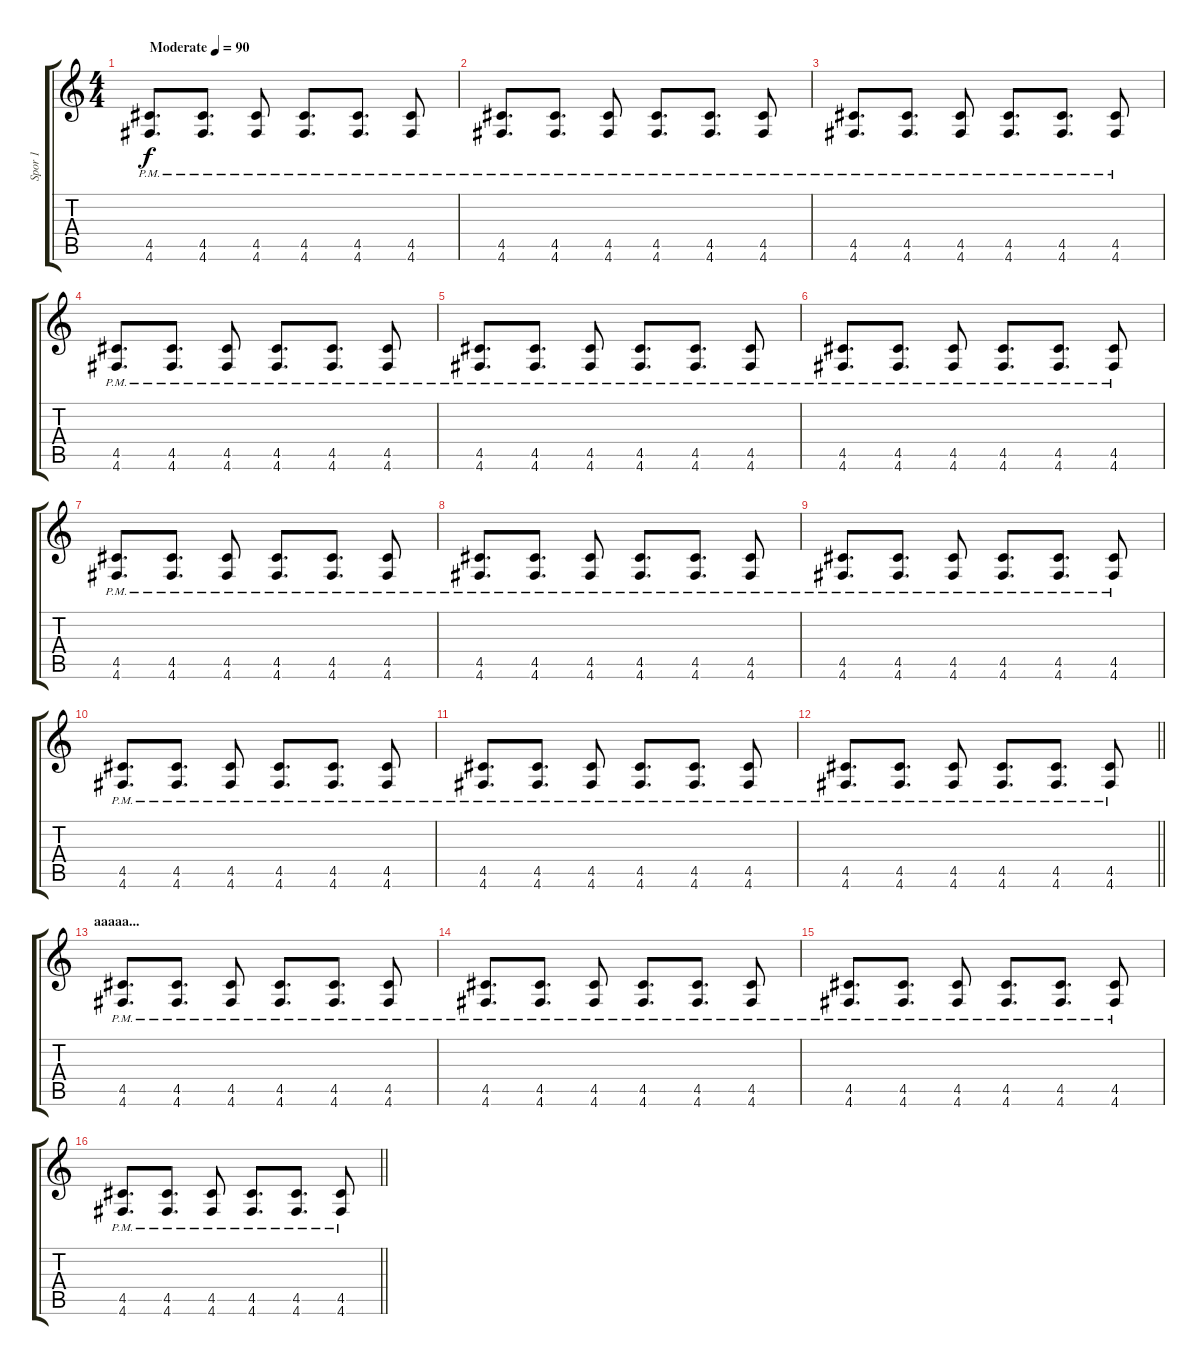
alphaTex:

\track ("Spor 1" "Spor 1") {instrument distortionguitar}
\staff {score tabs}
\tuning (E4 B3 G3 D3 A2 D2) {hide}
\ts (4 4)
\tempo (90 "Moderate")
\clef g2
\ks c
(4.5{pm} 4.6{pm}).8{d dy f volume 0 instrument distortionguitar} (4.5{pm} 4.6{pm}).8{d} (4.5{pm} 4.6{pm}).8 (4.5{pm} 4.6{pm}).8{d} (4.5{pm} 4.6{pm}).8{d} (4.5{pm} 4.6{pm}).8 |
(4.5{pm} 4.6{pm}).8{d} (4.5{pm} 4.6{pm}).8{d} (4.5{pm} 4.6{pm}).8 (4.5{pm} 4.6{pm}).8{d} (4.5{pm} 4.6{pm}).8{d} (4.5{pm} 4.6{pm}).8 |
(4.5{pm} 4.6{pm}).8{d} (4.5{pm} 4.6{pm}).8{d} (4.5{pm} 4.6{pm}).8 (4.5{pm} 4.6{pm}).8{d} (4.5{pm} 4.6{pm}).8{d} (4.5{pm} 4.6{pm}).8 |
(4.5{pm} 4.6{pm}).8{d} (4.5{pm} 4.6{pm}).8{d} (4.5{pm} 4.6{pm}).8 (4.5{pm} 4.6{pm}).8{d} (4.5{pm} 4.6{pm}).8{d} (4.5{pm} 4.6{pm}).8 |
(4.5{pm} 4.6{pm}).8{d} (4.5{pm} 4.6{pm}).8{d} (4.5{pm} 4.6{pm}).8 (4.5{pm} 4.6{pm}).8{d} (4.5{pm} 4.6{pm}).8{d} (4.5{pm} 4.6{pm}).8 |
(4.5{pm} 4.6{pm}).8{d} (4.5{pm} 4.6{pm}).8{d} (4.5{pm} 4.6{pm}).8 (4.5{pm} 4.6{pm}).8{d} (4.5{pm} 4.6{pm}).8{d} (4.5{pm} 4.6{pm}).8 |
(4.5{pm} 4.6{pm}).8{d volume 9} (4.5{pm} 4.6{pm}).8{d} (4.5{pm} 4.6{pm}).8 (4.5{pm} 4.6{pm}).8{d} (4.5{pm} 4.6{pm}).8{d} (4.5{pm} 4.6{pm}).8 |
(4.5{pm} 4.6{pm}).8{d} (4.5{pm} 4.6{pm}).8{d} (4.5{pm} 4.6{pm}).8 (4.5{pm} 4.6{pm}).8{d} (4.5{pm} 4.6{pm}).8{d} (4.5{pm} 4.6{pm}).8 |
(4.5{pm} 4.6{pm}).8{d} (4.5{pm} 4.6{pm}).8{d} (4.5{pm} 4.6{pm}).8 (4.5{pm} 4.6{pm}).8{d} (4.5{pm} 4.6{pm}).8{d} (4.5{pm} 4.6{pm}).8 |
(4.5{pm} 4.6{pm}).8{d} (4.5{pm} 4.6{pm}).8{d} (4.5{pm} 4.6{pm}).8 (4.5{pm} 4.6{pm}).8{d} (4.5{pm} 4.6{pm}).8{d} (4.5{pm} 4.6{pm}).8 |
(4.5{pm} 4.6{pm}).8{d volume 13} (4.5{pm} 4.6{pm}).8{d} (4.5{pm} 4.6{pm}).8 (4.5{pm} 4.6{pm}).8{d} (4.5{pm} 4.6{pm}).8{d} (4.5{pm} 4.6{pm}).8 |
\barLineRight lightlight
(4.5{pm} 4.6{pm}).8{d} (4.5{pm} 4.6{pm}).8{d} (4.5{pm} 4.6{pm}).8 (4.5{pm} 4.6{pm}).8{d} (4.5{pm} 4.6{pm}).8{d} (4.5{pm} 4.6{pm}).8 |
\section ("" "aaaaa...")
(4.5{pm} 4.6{pm}).8{d volume 16} (4.5{pm} 4.6{pm}).8{d} (4.5{pm} 4.6{pm}).8 (4.5{pm} 4.6{pm}).8{d} (4.5{pm} 4.6{pm}).8{d} (4.5{pm} 4.6{pm}).8 |
(4.5{pm} 4.6{pm}).8{d} (4.5{pm} 4.6{pm}).8{d} (4.5{pm} 4.6{pm}).8 (4.5{pm} 4.6{pm}).8{d} (4.5{pm} 4.6{pm}).8{d} (4.5{pm} 4.6{pm}).8 |
(4.5{pm} 4.6{pm}).8{d volume 16} (4.5{pm} 4.6{pm}).8{d} (4.5{pm} 4.6{pm}).8 (4.5{pm} 4.6{pm}).8{d} (4.5{pm} 4.6{pm}).8{d} (4.5{pm} 4.6{pm}).8 |
\barLineRight lightlight
(4.5{pm} 4.6{pm}).8{d} (4.5{pm} 4.6{pm}).8{d} (4.5{pm} 4.6{pm}).8 (4.5{pm} 4.6{pm}).8{d} (4.5{pm} 4.6{pm}).8{d} (4.5{pm} 4.6{pm}).8
